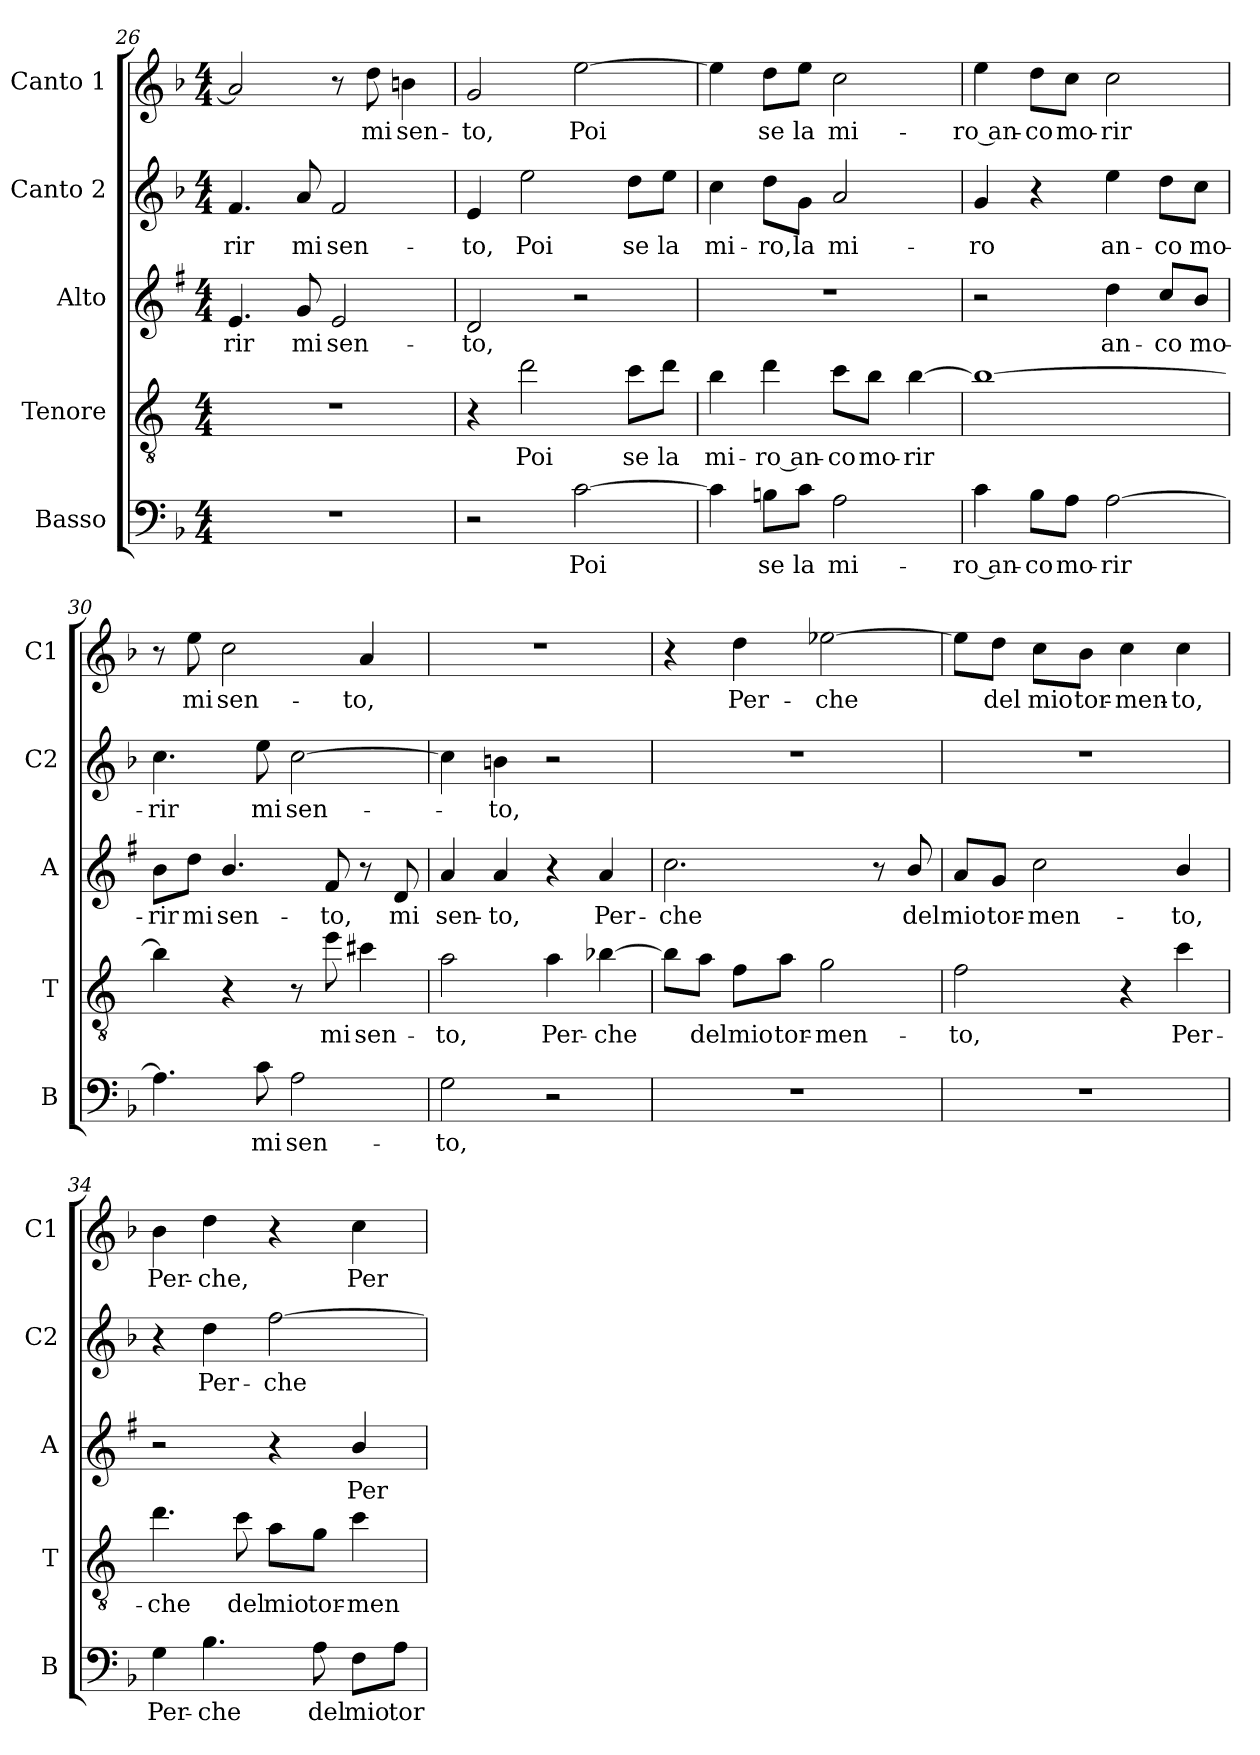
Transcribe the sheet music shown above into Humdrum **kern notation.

**kern	**text	**kern	**text	**kern	**text	**kern	**text	**kern	**text
*part5	*part5	*part4	*part4	*part3	*part3	*part2	*part2	*part1	*part1
*staff5	*staff5	*staff4	*staff4	*staff3	*staff3	*staff2	*staff2	*staff1	*staff1
*I"Basso	*	*I"Tenore	*	*I"Alto	*	*I"Canto 2	*	*I"Canto 1	*
*I'B	*	*I'T	*	*I'A	*	*I'C2	*	*I'C1	*
*clefF4	*	*clefGv2	*	*clefG2	*	*clefG2	*	*clefG2	*
*	*	*ITrd4c7	*	*ITrd1c2	*	*	*	*	*
*k[b-]	*	*k[b-]	*	*k[b-]	*	*k[b-]	*	*k[b-]	*
*F:	*	*F:	*	*F:	*	*F:	*	*F:	*
*M4/4	*	*M4/4	*	*M4/4	*	*M4/4	*	*M4/4	*
=26	=26	=26	=26	=26	=26	=26	=26	=26	=26
!	!	!	!	!	!LO:LY:b	!	!LO:LY:b	!	!
1r	.	1r	.	4.d/	-rir	4.f/	-rir	2a/]	.
!	!	!	!	!	!LO:LY:b	!	!LO:LY:b	!	!
.	.	.	.	8f/	mi	8a/	mi	.	.
!	!	!	!	!	!LO:LY:b	!	!LO:LY:b	!	!
.	.	.	.	2d/	sen-	2f/	sen-	8r	.
!	!	!	!	!	!	!	!	!	!LO:LY:b
.	.	.	.	.	.	.	.	8dd\	mi
!	!	!	!	!	!	!	!	!	!LO:LY:b
.	.	.	.	.	.	.	.	4bn\	sen-
=27	=27	=27	=27	=27	=27	=27	=27	=27	=27
!	!	!	!	!	!LO:LY:b	!	!LO:LY:b	!	!LO:LY:b
2r	.	4r	.	2c/	-to,	4e/	-to,	2g/	-to,
!	!	!	!LO:LY:b	!	!	!	!LO:LY:b	!	!
.	.	2g\	Poi	.	.	2ee\	Poi	.	.
!	!LO:LY:b	!	!	!	!	!	!	!	!LO:LY:b
[2c\	Poi	.	.	2r	.	.	.	[2ee\	Poi
!	!	!	!LO:LY:b	!	!	!	!LO:LY:b	!	!
.	.	8f\L	se	.	.	8dd\L	se	.	.
!	!	!	!LO:LY:b	!	!	!	!LO:LY:b	!	!
.	.	8g\J	la	.	.	8ee\J	la	.	.
=28	=28	=28	=28	=28	=28	=28	=28	=28	=28
!	!	!	!LO:LY:b	!	!	!	!LO:LY:b	!	!
4c\]	.	4e\	mi-	1r	.	4cc\	mi-	4ee\]	.
!	!LO:LY:b	!	!LO:LY:b	!	!	!	!LO:LY:b	!	!LO:LY:b
8Bn\L	se	4g\	-ro an-	.	.	8dd\L	-ro,	8dd\L	se
!	!LO:LY:b	!	!	!	!	!	!LO:LY:b	!	!LO:LY:b
8c\J	la	.	.	.	.	8g\J	la	8ee\J	la
!	!LO:LY:b	!	!LO:LY:b	!	!	!	!LO:LY:b	!	!LO:LY:b
2A\	mi-	8f\L	-co	.	.	2a/	mi-	2cc\	mi-
!	!	!	!LO:LY:b	!	!	!	!	!	!
.	.	8e\J	mo-	.	.	.	.	.	.
!	!	!	!LO:LY:b	!	!	!	!	!	!
.	.	[4e\	-rir	.	.	.	.	.	.
=29	=29	=29	=29	=29	=29	=29	=29	=29	=29
!	!LO:LY:b	!	!	!	!	!	!LO:LY:b	!	!LO:LY:b
4c\	-ro an-	1e_	.	2r	.	4g/	-ro	4ee\	-ro an-
!	!LO:LY:b	!	!	!	!	!	!	!	!LO:LY:b
8B-\L	-co	.	.	.	.	4r	.	8dd\L	-co
!	!LO:LY:b	!	!	!	!	!	!	!	!LO:LY:b
8A\J	mo-	.	.	.	.	.	.	8cc\J	mo-
!	!LO:LY:b	!	!	!	!LO:LY:b	!	!LO:LY:b	!	!LO:LY:b
[2A\	-rir	.	.	4cc\	an-	4ee\	an-	2cc\	-rir
!	!	!	!	!	!LO:LY:b	!	!LO:LY:b	!	!
.	.	.	.	8b-/L	-co	8dd\L	-co	.	.
!	!	!	!	!	!LO:LY:b	!	!LO:LY:b	!	!
.	.	.	.	8a/J	mo-	8cc\J	mo-	.	.
!!LO:LB:g=z
=30	=30	=30	=30	=30	=30	=30	=30	=30	=30
!	!	!	!	!	!LO:LY:b	!	!LO:LY:b	!	!
4.A\]	.	4e\]	.	8a\L	-rir	4.cc\	-rir	8r	.
!	!	!	!	!	!LO:LY:b	!	!	!	!LO:LY:b
.	.	.	.	8cc\J	mi	.	.	8ee\	mi
!	!	!	!	!	!LO:LY:b	!	!	!	!LO:LY:b
.	.	4r	.	4.a/	sen-	.	.	2cc\	sen-
!	!LO:LY:b	!	!	!	!	!	!LO:LY:b	!	!
8c\	mi	.	.	.	.	8ee\	mi	.	.
!	!LO:LY:b	!	!	!	!	!	!LO:LY:b	!	!
2A\	sen-	8r	.	.	.	[2cc\	sen-	.	.
!	!	!	!LO:LY:b	!	!LO:LY:b	!	!	!	!
.	.	8a\	mi	8e/	-to,	.	.	.	.
!	!	!	!LO:LY:b	!	!	!	!	!	!LO:LY:b
.	.	4f#X\	sen-	8r	.	.	.	4a/	-to,
!	!	!	!	!	!LO:LY:b	!	!	!	!
.	.	.	.	8c/	mi	.	.	.	.
=31	=31	=31	=31	=31	=31	=31	=31	=31	=31
!	!LO:LY:b	!	!LO:LY:b	!	!LO:LY:b	!	!	!	!
2G\	-to,	2d\	-to,	4g/	sen-	4cc\]	.	1r	.
!	!	!	!	!	!LO:LY:b	!	!LO:LY:b	!	!
.	.	.	.	4g/	-to,	4bn\	-to,	.	.
!	!	!	!LO:LY:b	!	!	!	!	!	!
2r	.	4d\	Per-	4r	.	2r	.	.	.
!	!	!	!LO:LY:b	!	!LO:LY:b	!	!	!	!
.	.	[4e-X\	-che	4g/	Per-	.	.	.	.
=32	=32	=32	=32	=32	=32	=32	=32	=32	=32
!	!	!	!	!	!LO:LY:b	!	!	!	!
1r	.	8e-\L]	.	2.b-\	-che	1r	.	4r	.
!	!	!	!LO:LY:b	!	!	!	!	!	!
.	.	8d\J	del	.	.	.	.	.	.
!	!	!	!LO:LY:b	!	!	!	!	!	!LO:LY:b
.	.	8B-\L	mio	.	.	.	.	4dd\	Per-
!	!	!	!LO:LY:b	!	!	!	!	!	!
.	.	8d\J	tor-	.	.	.	.	.	.
!	!	!	!LO:LY:b	!	!	!	!	!	!LO:LY:b
.	.	2c\	-men-	.	.	.	.	[2ee-X\	-che
.	.	.	.	8r	.	.	.	.	.
!	!	!	!	!	!LO:LY:b	!	!	!	!
.	.	.	.	8a/	del	.	.	.	.
=33	=33	=33	=33	=33	=33	=33	=33	=33	=33
!	!	!	!LO:LY:b	!	!LO:LY:b	!	!	!	!
1r	.	2B-\	-to,	8g/L	mio	1r	.	8ee-\L]	.
!	!	!	!	!	!LO:LY:b	!	!	!	!LO:LY:b
.	.	.	.	8f/J	tor-	.	.	8dd\J	del
!	!	!	!	!	!LO:LY:b	!	!	!	!LO:LY:b
.	.	.	.	2b-\	-men-	.	.	8cc\L	mio
!	!	!	!	!	!	!	!	!	!LO:LY:b
.	.	.	.	.	.	.	.	8b-\J	tor-
!	!	!	!	!	!	!	!	!	!LO:LY:b
.	.	4r	.	.	.	.	.	4cc\	-men-
!	!	!	!LO:LY:b	!	!LO:LY:b	!	!	!	!LO:LY:b
.	.	4f\	Per-	4a/	-to,	.	.	4cc\	-to,
!!LO:PB:g=z
=34	=34	=34	=34	=34	=34	=34	=34	=34	=34
!	!LO:LY:b	!	!LO:LY:b	!	!	!	!	!	!LO:LY:b
4G\	Per-	4.g\	-che	2r	.	4r	.	4b-\	Per-
!	!LO:LY:b	!	!	!	!	!	!LO:LY:b	!	!LO:LY:b
4.B-\	-che	.	.	.	.	4dd\	Per-	4dd\	-che,
!	!	!	!LO:LY:b	!	!	!	!	!	!
.	.	8f\	del	.	.	.	.	.	.
!	!	!	!LO:LY:b	!	!	!	!LO:LY:b	!	!
.	.	8d\L	mio	4r	.	[2ff\	-che	4r	.
!	!LO:LY:b	!	!LO:LY:b	!	!	!	!	!	!
8A\	del	8c\J	tor-	.	.	.	.	.	.
!	!LO:LY:b	!	!LO:LY:b	!	!LO:LY:b	!	!	!	!LO:LY:b
8F\L	mio	4f\	-men-	4a/	Per-	.	.	4cc\	Per-
!	!LO:LY:b	!	!	!	!	!	!	!	!
8A\J	tor-	.	.	.	.	.	.	.	.
=	=	=	=	=	=	=	=	=	=
*-	*-	*-	*-	*-	*-	*-	*-	*-	*-
